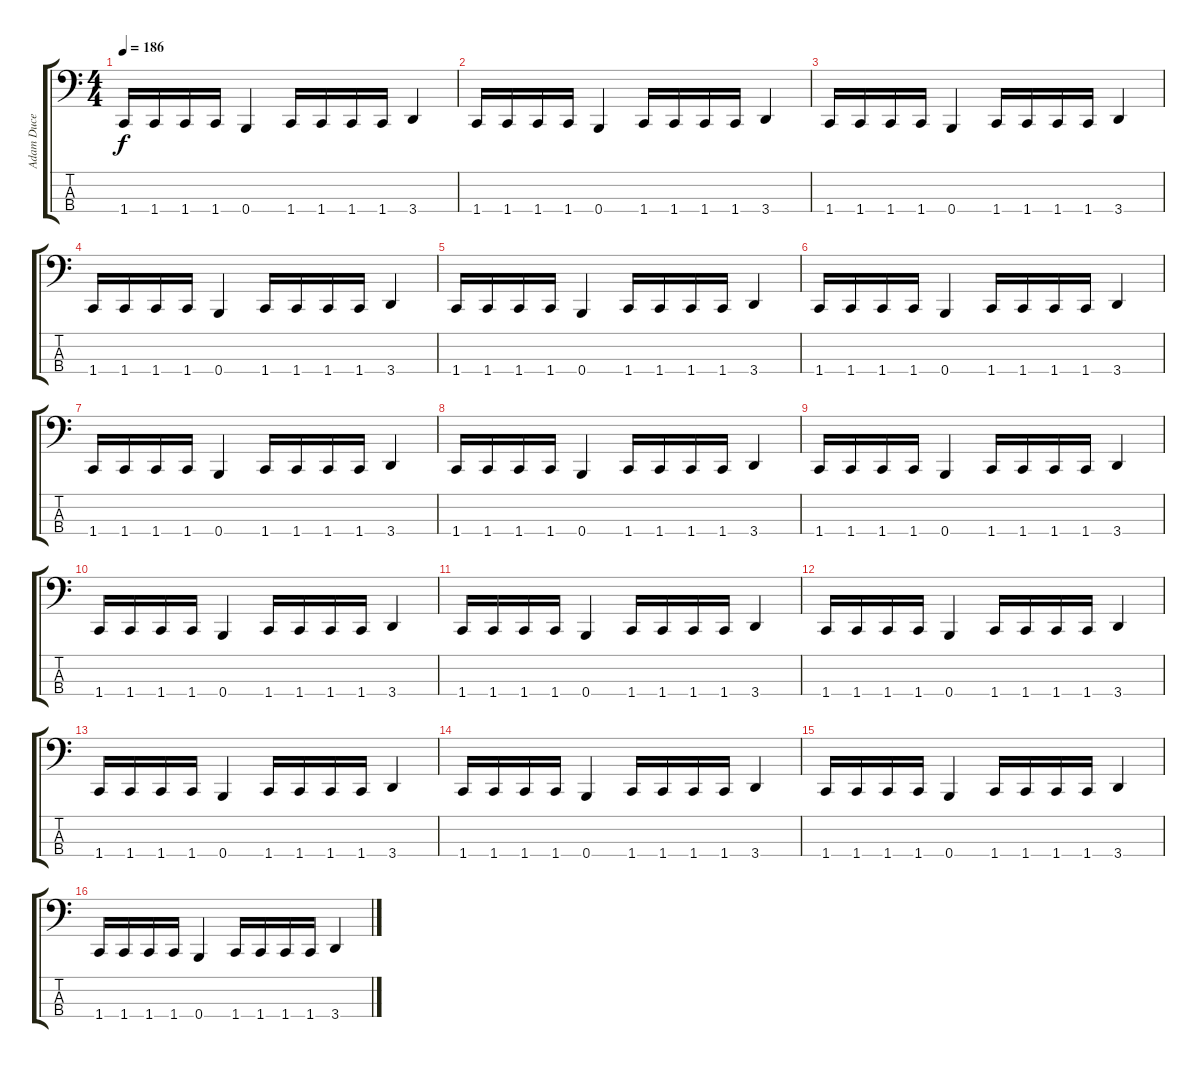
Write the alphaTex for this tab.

\track ("Adam Duce" "Adam Duce") {instrument electricbassfinger}
\staff {score tabs}
\tuning (E2 B1 Gb1 B0) {hide}
\ts (4 4)
\tempo 186
\clef f4
\ks c
1.4.16{dy f} 1.4.16 1.4.16 1.4.16 0.4.4 1.4.16 1.4.16 1.4.16 1.4.16 3.4.4 |
1.4.16 1.4.16 1.4.16 1.4.16 0.4.4 1.4.16 1.4.16 1.4.16 1.4.16 3.4.4 |
1.4.16 1.4.16 1.4.16 1.4.16 0.4.4 1.4.16 1.4.16 1.4.16 1.4.16 3.4.4 |
1.4.16 1.4.16 1.4.16 1.4.16 0.4.4 1.4.16 1.4.16 1.4.16 1.4.16 3.4.4 |
1.4.16 1.4.16 1.4.16 1.4.16 0.4.4 1.4.16 1.4.16 1.4.16 1.4.16 3.4.4 |
1.4.16 1.4.16 1.4.16 1.4.16 0.4.4 1.4.16 1.4.16 1.4.16 1.4.16 3.4.4 |
1.4.16 1.4.16 1.4.16 1.4.16 0.4.4 1.4.16 1.4.16 1.4.16 1.4.16 3.4.4 |
1.4.16 1.4.16 1.4.16 1.4.16 0.4.4 1.4.16 1.4.16 1.4.16 1.4.16 3.4.4 |
1.4.16 1.4.16 1.4.16 1.4.16 0.4.4 1.4.16 1.4.16 1.4.16 1.4.16 3.4.4 |
1.4.16 1.4.16 1.4.16 1.4.16 0.4.4 1.4.16 1.4.16 1.4.16 1.4.16 3.4.4 |
1.4.16 1.4.16 1.4.16 1.4.16 0.4.4 1.4.16 1.4.16 1.4.16 1.4.16 3.4.4 |
1.4.16 1.4.16 1.4.16 1.4.16 0.4.4 1.4.16 1.4.16 1.4.16 1.4.16 3.4.4 |
1.4.16 1.4.16 1.4.16 1.4.16 0.4.4 1.4.16 1.4.16 1.4.16 1.4.16 3.4.4 |
1.4.16 1.4.16 1.4.16 1.4.16 0.4.4 1.4.16 1.4.16 1.4.16 1.4.16 3.4.4 |
1.4.16 1.4.16 1.4.16 1.4.16 0.4.4 1.4.16 1.4.16 1.4.16 1.4.16 3.4.4 |
1.4.16 1.4.16 1.4.16 1.4.16 0.4.4 1.4.16 1.4.16 1.4.16 1.4.16 3.4.4
